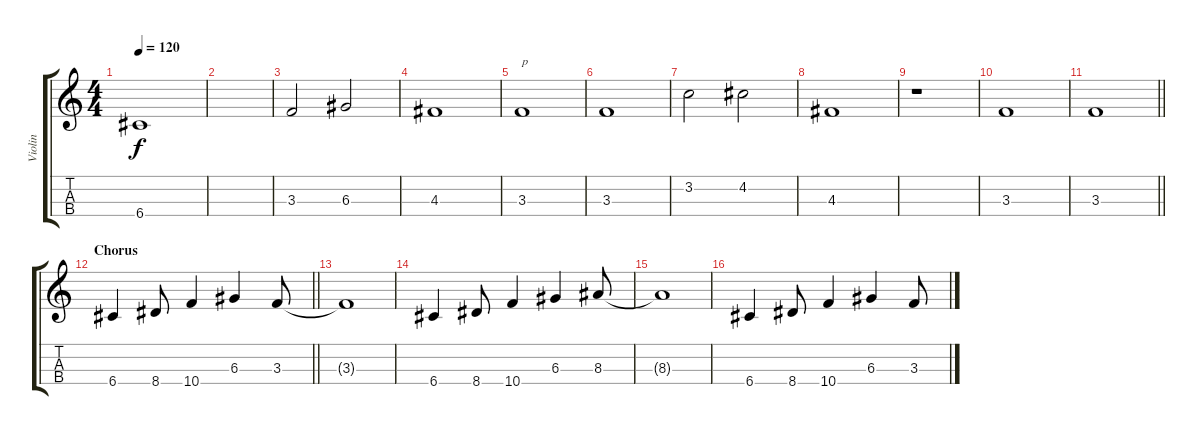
\track ("Violin" "Violin") {instrument violin}
\staff {score tabs}
\tuning (E5 A4 D4 G3) {hide}
\ts (4 4)
\tempo 120
\clef g2
\ks c
6.4.1{dy f} |
|
3.3.2 6.3.2 |
4.3.1 |
3.3.1{txt "p"} |
3.3.1 |
3.2.2 4.2.2 |
4.3.1 |
r.1 |
3.3.1 |
\barLineRight lightlight
3.3.1 |
\section ("" "Chorus")
\barLineRight lightlight
6.4.4 8.4.8 10.4.4 6.3.4 3.3.8 |
3.3{t}.1 |
6.4.4 8.4.8 10.4.4 6.3.4 8.3.8 |
8.3{t}.1 |
6.4.4 8.4.8 10.4.4 6.3.4 3.3.8
